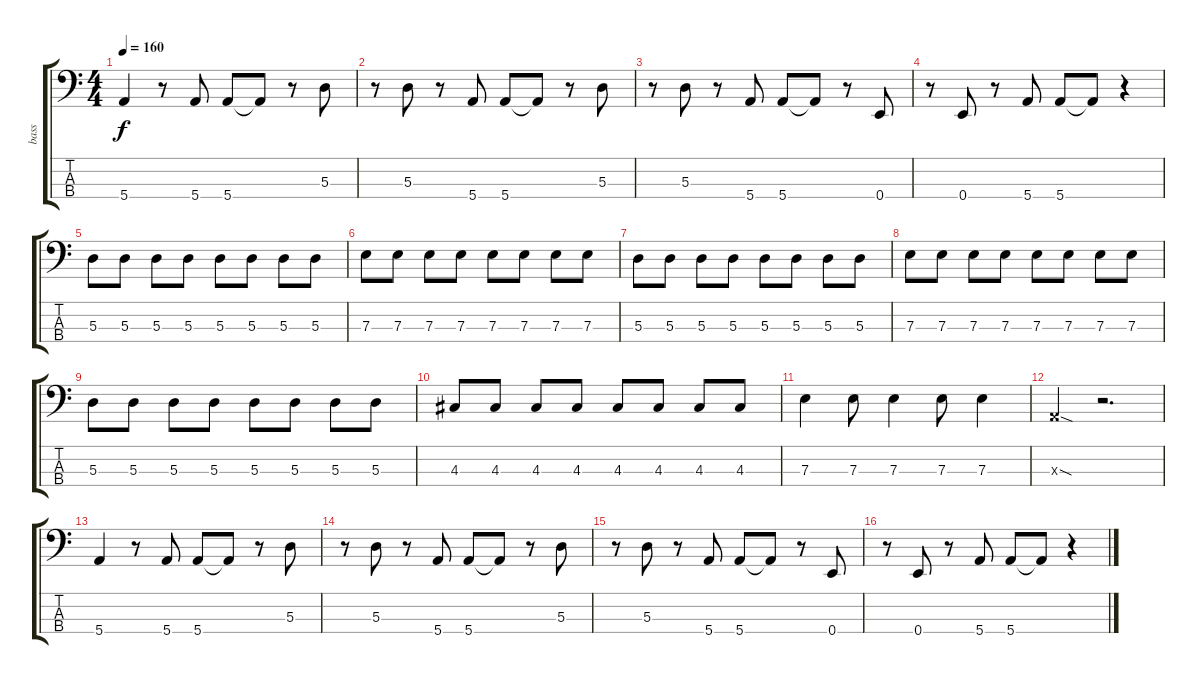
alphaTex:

\track ("bass" "bass") {instrument electricbasspick}
\staff {score tabs}
\tuning (G2 D2 A1 E1) {hide}
\ts (4 4)
\tempo 160
\clef f4
\ks c
5.4.4{dy f} r.8 5.4.8 5.4.8 5.4{t}.8 r.8 5.3.8 |
r.8 5.3.8 r.8 5.4.8 5.4.8 5.4{t}.8 r.8 5.3.8 |
r.8 5.3.8 r.8 5.4.8 5.4.8 5.4{t}.8 r.8 0.4.8 |
r.8 0.4.8 r.8 5.4.8 5.4.8 5.4{t}.8 r.4 |
5.3.8 5.3.8 5.3.8 5.3.8 5.3.8 5.3.8 5.3.8 5.3.8 |
7.3.8 7.3.8 7.3.8 7.3.8 7.3.8 7.3.8 7.3.8 7.3.8 |
5.3.8 5.3.8 5.3.8 5.3.8 5.3.8 5.3.8 5.3.8 5.3.8 |
7.3.8 7.3.8 7.3.8 7.3.8 7.3.8 7.3.8 7.3.8 7.3.8 |
5.3.8 5.3.8 5.3.8 5.3.8 5.3.8 5.3.8 5.3.8 5.3.8 |
4.3.8 4.3.8 4.3.8 4.3.8 4.3.8 4.3.8 4.3.8 4.3.8 |
7.3.4 7.3.8 7.3.4 7.3.8 7.3.4 |
0.3{sod x}.4 r.2{d} |
5.4.4 r.8 5.4.8 5.4.8 5.4{t}.8 r.8 5.3.8 |
r.8 5.3.8 r.8 5.4.8 5.4.8 5.4{t}.8 r.8 5.3.8 |
r.8 5.3.8 r.8 5.4.8 5.4.8 5.4{t}.8 r.8 0.4.8 |
r.8 0.4.8 r.8 5.4.8 5.4.8 5.4{t}.8 r.4
